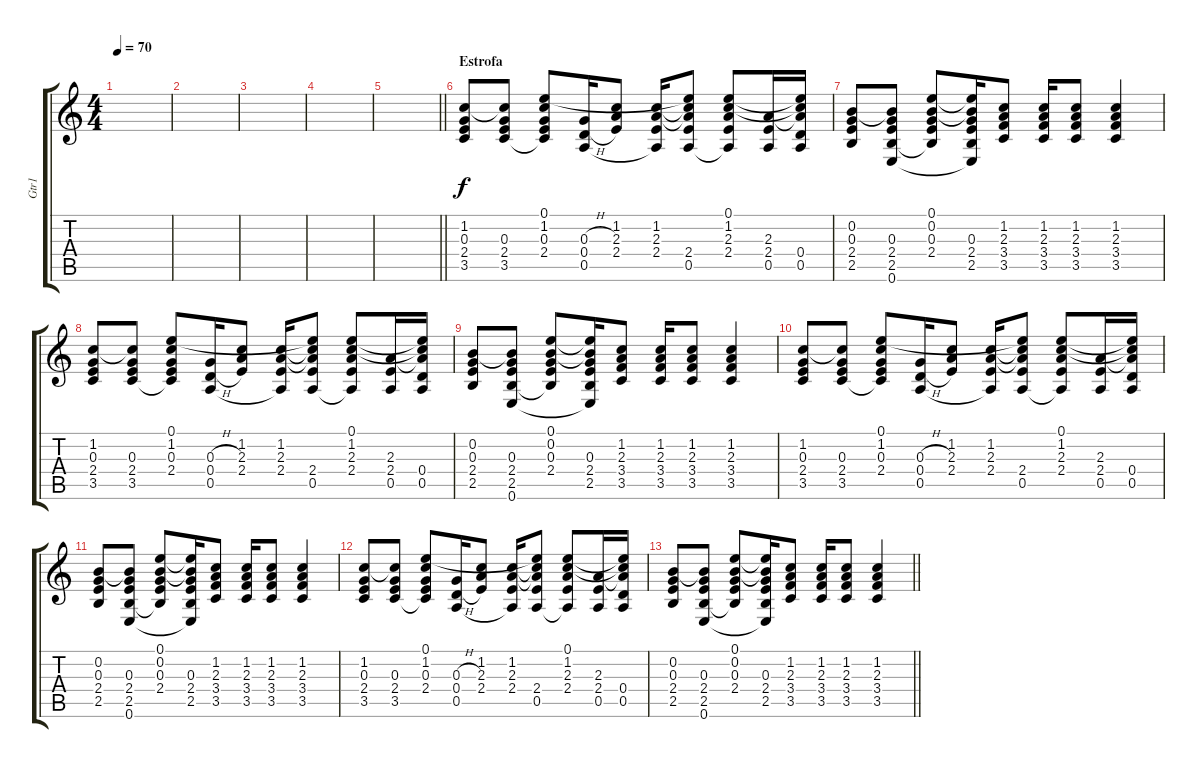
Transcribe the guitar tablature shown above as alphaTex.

\track ("Gtr1" "Gtr1") {instrument acousticguitarsteel}
\staff {score tabs}
\tuning (E4 B3 G3 D3 A2 E2) {hide}
\ts (4 4)
\tempo 70
\clef g2
\ks c
|
|
|
|
\barLineRight lightlight
|
\section ("" "Estrofa")
(1.2 0.3 2.4 3.5).8 (1.2{t} 0.3 2.4 3.5).8 (0.1 1.2 0.3 2.4 3.5{t}).8 (0.3{h} 0.4{h} 0.5).16 (1.2 2.3 2.4).8 (1.2 2.3 2.4 0.5{t}).16 (0.1{t} 1.2{t} 2.3{t} 2.4 0.5).8 (0.1 1.2 2.3 2.4 0.5{t}).8 (2.3 2.4 0.5).16 (0.1{t} 1.2{t} 2.3{t} 0.4 0.5).16 |
(0.2 0.3 2.4 2.5).8 (0.2{t} 0.3 2.4 2.5 0.6).8 (0.1 0.2 0.3 2.4 2.5{t}).8 (0.1{t} 0.2{t} 0.3 2.4 2.5 0.6{t}).16 (1.2 2.3 3.4 3.5).8 (1.2 2.3 3.4 3.5).16 (1.2 2.3 3.4 3.5).8 (1.2 2.3 3.4 3.5).4 |
(1.2 0.3 2.4 3.5).8 (1.2{t} 0.3 2.4 3.5).8 (0.1 1.2 0.3 2.4 3.5{t}).8 (0.3{h} 0.4{h} 0.5).16 (1.2 2.3 2.4).8 (1.2 2.3 2.4 0.5{t}).16 (0.1{t} 1.2{t} 2.3{t} 2.4 0.5).8 (0.1 1.2 2.3 2.4 0.5{t}).8 (2.3 2.4 0.5).16 (0.1{t} 1.2{t} 2.3{t} 0.4 0.5).16 |
(0.2 0.3 2.4 2.5).8 (0.2{t} 0.3 2.4 2.5 0.6).8 (0.1 0.2 0.3 2.4 2.5{t}).8 (0.1{t} 0.2{t} 0.3 2.4 2.5 0.6{t}).16 (1.2 2.3 3.4 3.5).8 (1.2 2.3 3.4 3.5).16 (1.2 2.3 3.4 3.5).8 (1.2 2.3 3.4 3.5).4 |
(1.2 0.3 2.4 3.5).8 (1.2{t} 0.3 2.4 3.5).8 (0.1 1.2 0.3 2.4 3.5{t}).8 (0.3{h} 0.4{h} 0.5).16 (1.2 2.3 2.4).8 (1.2 2.3 2.4 0.5{t}).16 (0.1{t} 1.2{t} 2.3{t} 2.4 0.5).8 (0.1 1.2 2.3 2.4 0.5{t}).8 (2.3 2.4 0.5).16 (0.1{t} 1.2{t} 2.3{t} 0.4 0.5).16 |
(0.2 0.3 2.4 2.5).8 (0.2{t} 0.3 2.4 2.5 0.6).8 (0.1 0.2 0.3 2.4 2.5{t}).8 (0.1{t} 0.2{t} 0.3 2.4 2.5 0.6{t}).16 (1.2 2.3 3.4 3.5).8 (1.2 2.3 3.4 3.5).16 (1.2 2.3 3.4 3.5).8 (1.2 2.3 3.4 3.5).4 |
(1.2 0.3 2.4 3.5).8 (1.2{t} 0.3 2.4 3.5).8 (0.1 1.2 0.3 2.4 3.5{t}).8 (0.3{h} 0.4{h} 0.5).16 (1.2 2.3 2.4).8 (1.2 2.3 2.4 0.5{t}).16 (0.1{t} 1.2{t} 2.3{t} 2.4 0.5).8 (0.1 1.2 2.3 2.4 0.5{t}).8 (2.3 2.4 0.5).16 (0.1{t} 1.2{t} 2.3{t} 0.4 0.5).16 |
\barLineRight lightlight
(0.2 0.3 2.4 2.5).8 (0.2{t} 0.3 2.4 2.5 0.6).8 (0.1 0.2 0.3 2.4 2.5{t}).8 (0.1{t} 0.2{t} 0.3 2.4 2.5 0.6{t}).16 (1.2 2.3 3.4 3.5).8 (1.2 2.3 3.4 3.5).16 (1.2 2.3 3.4 3.5).8 (1.2 2.3 3.4 3.5).4
